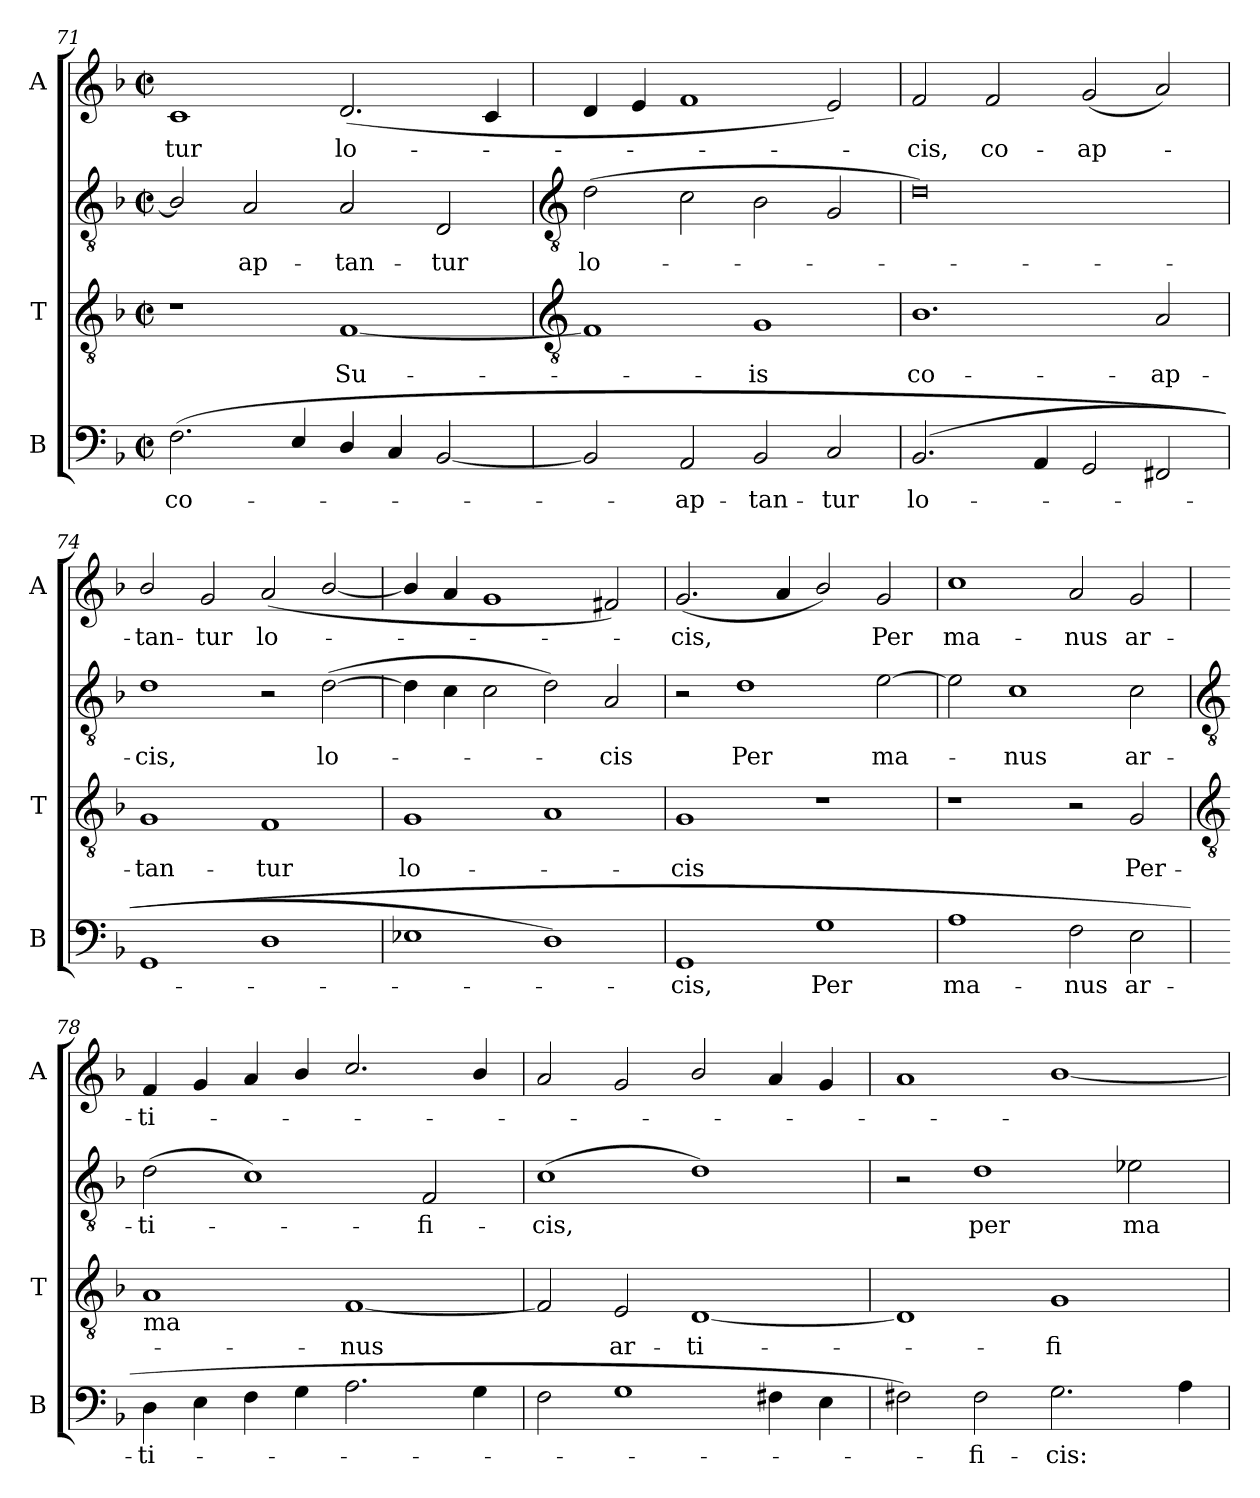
**kern	**text	**kern	**text	**kern	**text	**kern	**text
*part3	*part3	*part2	*part2	*part2	*part2	*part1	*part1
*staff4	*staff4	*staff3	*staff3	*staff2	*staff2	*staff1	*staff1
*I"B	*	*I"T	*	*	*	*I"A	*
*I'B	*	*I'T	*	*	*	*I'A	*
*clefF4	*	*clefGv2	*	*clefGv2	*	*clefG2	*
*k[b-]	*	*k[b-]	*	*k[b-]	*	*k[b-]	*
*F:	*	*F:	*	*F:	*	*F:	*
*M4/2	*	*M4/2	*	*M4/2	*	*M4/2	*
*met(c|)	*	*met(c|)	*	*met(c|)	*	*met(c|)	*
=71	=71	=71	=71	=71	=71	=71	=71
!	!LO:LY:b	!	!	!	!	!	!LO:LY:b
(>2.F	co-	1r	.	2B-/]	.	1c	-tur
!	!	!	!	!	!LO:LY:b	!	!
.	.	.	.	2A	ap-	.	.
4E/	.	.	.	.	.	.	.
!	!	!	!LO:LY:b	!	!LO:LY:b	!	!LO:LY:b
4D/	.	[1F	Su-	2A	-tan-	(<2.d	lo-
4C	.	.	.	.	.	.	.
!	!	!	!	!	!LO:LY:b	!	!
[2BB-	.	.	.	2D	-tur	.	.
.	.	.	.	.	.	4c	.
!!LO:LB:g=z
=72	=72	=72	=72	=72	=72	=72	=72
*	*	*clefGv2	*	*clefGv2	*	*	*
!	!	!	!	!	!LO:LY:b	!	!
2BB-]	.	1F]	.	(>2d	lo-	4d	.
.	.	.	.	.	.	4e	.
!	!LO:LY:b	!	!	!	!	!	!
2AA	ap-	.	.	2c	.	1f	.
!	!LO:LY:b	!	!LO:LY:b	!	!	!	!
2BB-	-tan-	1G	is	2B-	.	.	.
!	!LO:LY:b	!	!	!	!	!	!
2C	-tur	.	.	2G	.	2e)	.
=73	=73	=73	=73	=73	=73	=73	=73
!	!LO:LY:b	!	!LO:LY:b	!	!	!	!LO:LY:b
(<2.BB-	lo-	1.B-	co-	0d)	.	2f	cis,
!	!	!	!	!	!	!	!LO:LY:b
.	.	.	.	.	.	2f	co-
4AA	.	.	.	.	.	.	.
!	!	!	!	!	!	!	!LO:LY:b
2GG	.	.	.	.	.	(<2g	-ap-
!	!	!	!LO:LY:b	!	!	!	!
2FF#X	.	2A	-ap-	.	.	2a)	.
=74	=74	=74	=74	=74	=74	=74	=74
!	!	!	!LO:LY:b	!	!LO:LY:b	!	!LO:LY:b
1GG	.	1G	tan-	1d	-cis,	2b-/	tan-
!	!	!	!	!	!	!	!LO:LY:b
.	.	.	.	.	.	2g	-tur
!	!	!	!LO:LY:b	!	!	!	!LO:LY:b
1D	.	1F	-tur	2r	.	(<2a	lo-
!	!	!	!	!	!LO:LY:b	!	!
.	.	.	.	(>[2d	lo-	[2b-/	.
=75	=75	=75	=75	=75	=75	=75	=75
!	!	!	!LO:LY:b	!	!	!	!
1E-X	.	1G	lo-	4d]	.	4b-/]	.
.	.	.	.	4c	.	4a	.
.	.	.	.	2c	.	1g	.
1D)	.	1A	.	2d)	.	.	.
!	!	!	!	!	!LO:LY:b	!	!
.	.	.	.	2A	cis	2f#X)	.
=76	=76	=76	=76	=76	=76	=76	=76
!	!LO:LY:b	!	!LO:LY:b	!	!	!	!LO:LY:b
1GG	cis,	1G	cis	2r	.	(<2.g	-cis,
!	!	!	!	!	!LO:LY:b	!	!
.	.	.	.	1d	Per	.	.
.	.	.	.	.	.	4a	.
!	!LO:LY:b	!	!	!	!	!	!
1G	Per	1r	.	.	.	2b-/)	.
!	!	!	!	!	!LO:LY:b	!	!LO:LY:b
.	.	.	.	[2e	ma-	2g	Per
=77	=77	=77	=77	=77	=77	=77	=77
!	!LO:LY:b	!	!	!	!	!	!LO:LY:b
1A	ma-	1r	.	2e]	.	1cc	ma-
!	!	!	!	!	!LO:LY:b	!	!
.	.	.	.	1c	nus	.	.
!	!LO:LY:b	!	!	!	!	!	!LO:LY:b
2F	-nus	2r	.	.	.	2a	-nus
!	!LO:LY:b	!	!LO:LY:b	!	!LO:LY:b	!	!LO:LY:b
2E	ar-	2G	-Per-	2c	ar-	2g	ar-
!!LO:LB:g=z
=78	=78	=78	=78	=78	=78	=78	=78
*	*	*clefGv2	*	*clefGv2	*	*	*
!	!	!LO:TX:b:t=ma	!	!	!	!	!
!	!LO:LY:b	!	!	!	!LO:LY:b	!	!LO:LY:b
4D	-ti-	1A	.	(>2d	-ti-	4f	-ti-
4E	.	.	.	.	.	4g	.
4F	.	.	.	1c)	.	4a	.
4G	.	.	.	.	.	4b-/	.
!	!	!	!LO:LY:b	!	!	!	!
2.A	.	[1F	-nus	.	.	2.cc/	.
!	!	!	!	!	!LO:LY:b	!	!
.	.	.	.	2F	fi-	.	.
4G	.	.	.	.	.	4b-/	.
=79	=79	=79	=79	=79	=79	=79	=79
!	!	!	!	!	!LO:LY:b	!	!
2F	.	2F]	.	(>1c	cis,	2a	.
!	!	!	!LO:LY:b	!	!	!	!
1G	.	2E	ar-	.	.	2g	.
!	!	!	!LO:LY:b	!	!	!	!
.	.	[1D	-ti-	1d)	.	2b-/	.
4F#X	.	.	.	.	.	4a	.
4E	.	.	.	.	.	4g	.
=80	=80	=80	=80	=80	=80	=80	=80
2F#)	.	1D]	.	2r	.	1a	.
!	!LO:LY:b	!	!	!	!LO:LY:b	!	!
2F#	-fi-	.	.	1d	per	.	.
!	!LO:LY:b	!	!LO:LY:b	!	!	!	!
2.G	-cis:	1G	-fi-	.	.	[1b-/	.
!	!	!	!	!	!LO:LY:b	!	!
.	.	.	.	2e-X	ma-	.	.
4A	.	.	.	.	.	.	.
=	=	=	=	=	=	=	=
*-	*-	*-	*-	*-	*-	*-	*-
